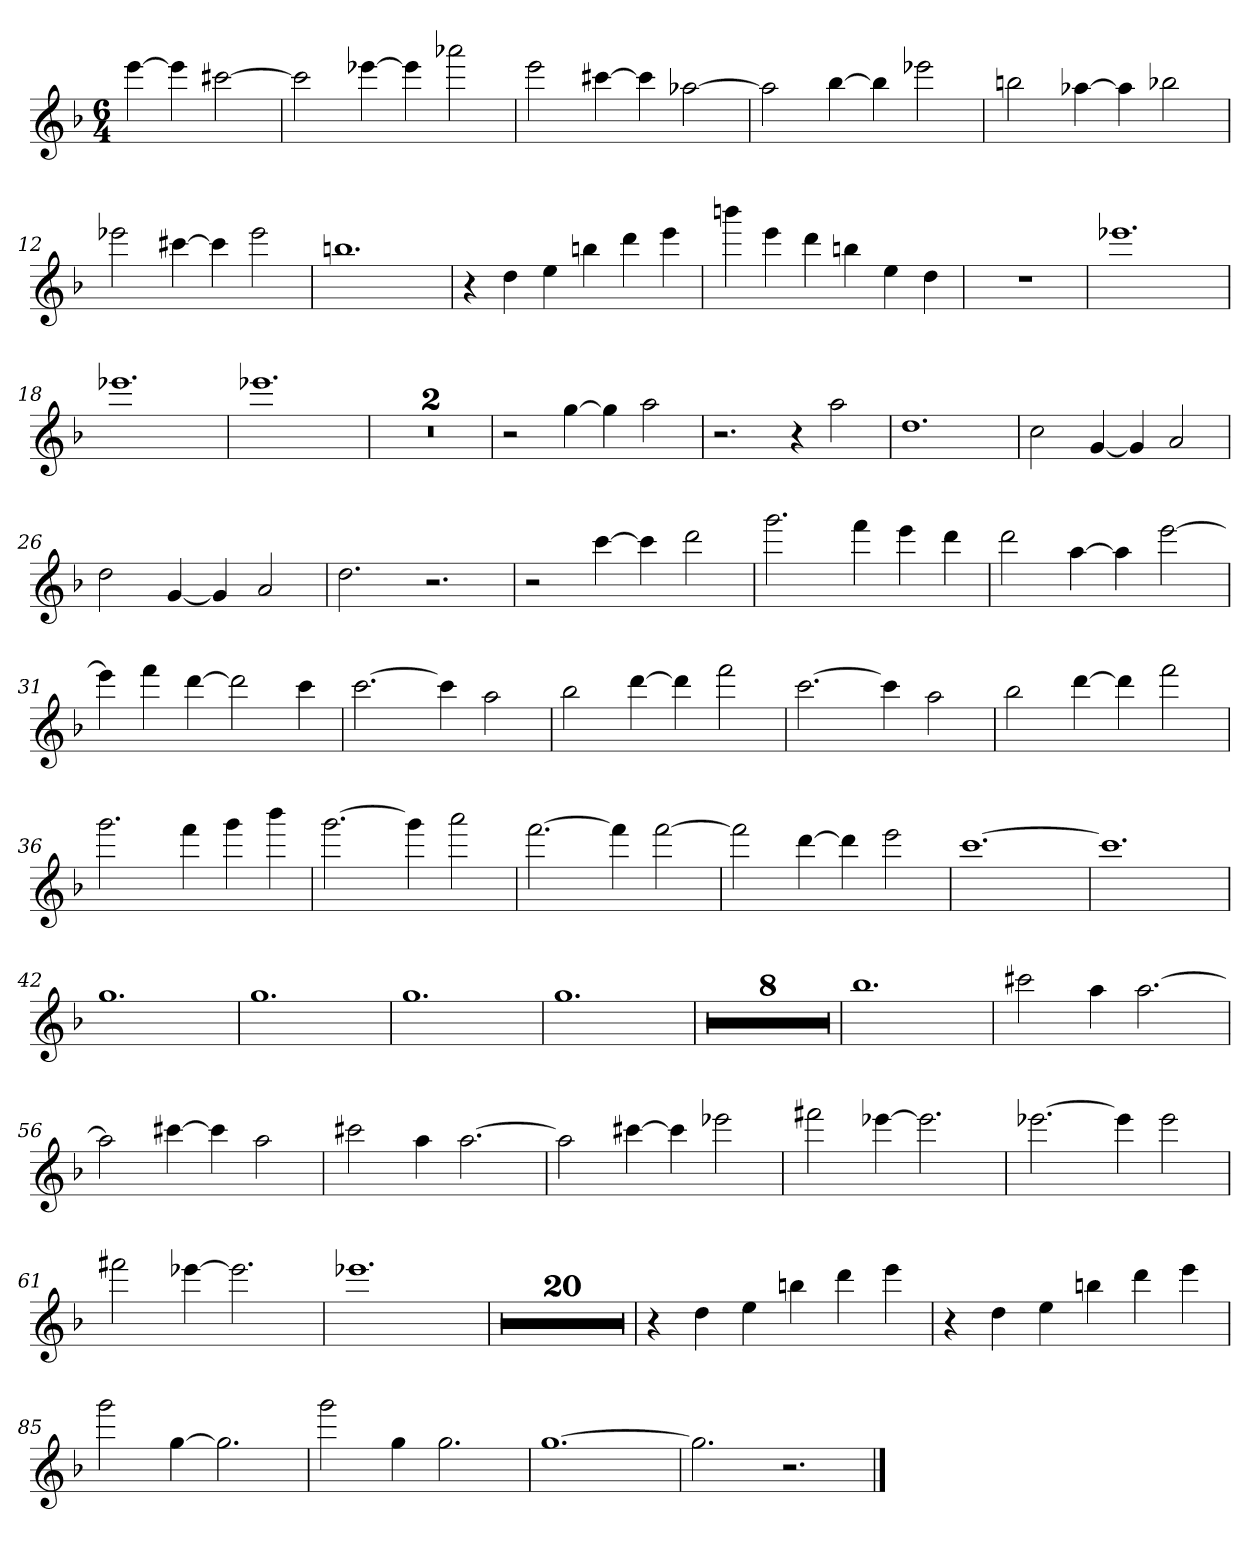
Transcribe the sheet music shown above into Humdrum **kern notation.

**kern
*part1
*staff1
*clefG2
*k[b-]
*F:
*M6/4
=
[4eee
4eee]
[2ccc#X
=8
2ccc#]
[4eee-X
4eee-]
2aaa-X
=9
2eee
[4ccc#X
4ccc#]
[2aa-X
=10
2aa-]
[4bb-
4bb-]
2eee-X
=11
2bbn
[4aa-X
4aa-]
2bb-X
=12
2eee-X
[4ccc#X
4ccc#]
2eee-
=13
1.bbn
=14
4r
4dd
4ee
4bbn
4ddd
4eee
=15
4bbbn
4eee
4ddd
4bbn
4ee
4dd
=16
1.r
=17
1.eee-X
=18
1.eee-X
=19
1.eee-X
=20
1.r
=21
1.r
=22
2r
[4gg
4gg]
2aa
=23
2.r
4r
2aa
=24
1.dd
=25
2cc
[4g
4g]
2a
=26
2dd
[4g
4g]
2a
=27
2.dd
2.r
=28
2r
[4ccc
4ccc]
2ddd
=29
2.ggg
4fff
4eee
4ddd
=30
2ddd
[4aa
4aa]
[2eee
=31
4eee]
4fff
[4ddd
2ddd]
4ccc
=32
[2.ccc
4ccc]
2aa
=33
2bb-
[4ddd
4ddd]
2fff
=34
[2.ccc
4ccc]
2aa
=35
2bb-
[4ddd
4ddd]
2fff
=36
2.ggg
4fff
4ggg
4bbb-
=37
[2.ggg
4ggg]
2aaa
=38
[2.fff
4fff]
[2fff
=39
2fff]
[4ddd
4ddd]
2eee
=40
[1.ccc
=41
1.ccc]
=42
1.gg
=43
1.gg
=44
1.gg
=45
1.gg
=46
1.r
=47
1.r
=48
1.r
=49
1.r
=50
1.r
=51
1.r
=52
1.r
=53
1.r
=54
1.bb-
=55
2ccc#X
4aa
[2.aa
=56
2aa]
[4ccc#X
4ccc#]
2aa
=57
2ccc#X
4aa
[2.aa
=58
2aa]
[4ccc#X
4ccc#]
2eee-X
=59
2fff#X
[4eee-X
2.eee-]
=60
[2.eee-X
4eee-]
2eee-
=61
2fff#X
[4eee-X
2.eee-]
=62
1.eee-X
=63
1.r
=64
1.r
=65
1.r
=66
1.r
=67
1.r
=68
1.r
=69
1.r
=70
1.r
=71
1.r
=72
1.r
=73
1.r
=74
1.r
=75
1.r
=76
1.r
=77
1.r
=78
1.r
=79
1.r
=80
1.r
=81
1.r
=82
1.r
=83
4r
4dd
4ee
4bbn
4ddd
4eee
=84
4r
4dd
4ee
4bbn
4ddd
4eee
=85
2ggg
[4gg
2.gg]
=86
2ggg
4gg
2.gg
=87
[1.gg
=88
2.gg]
2.r
==
*-
